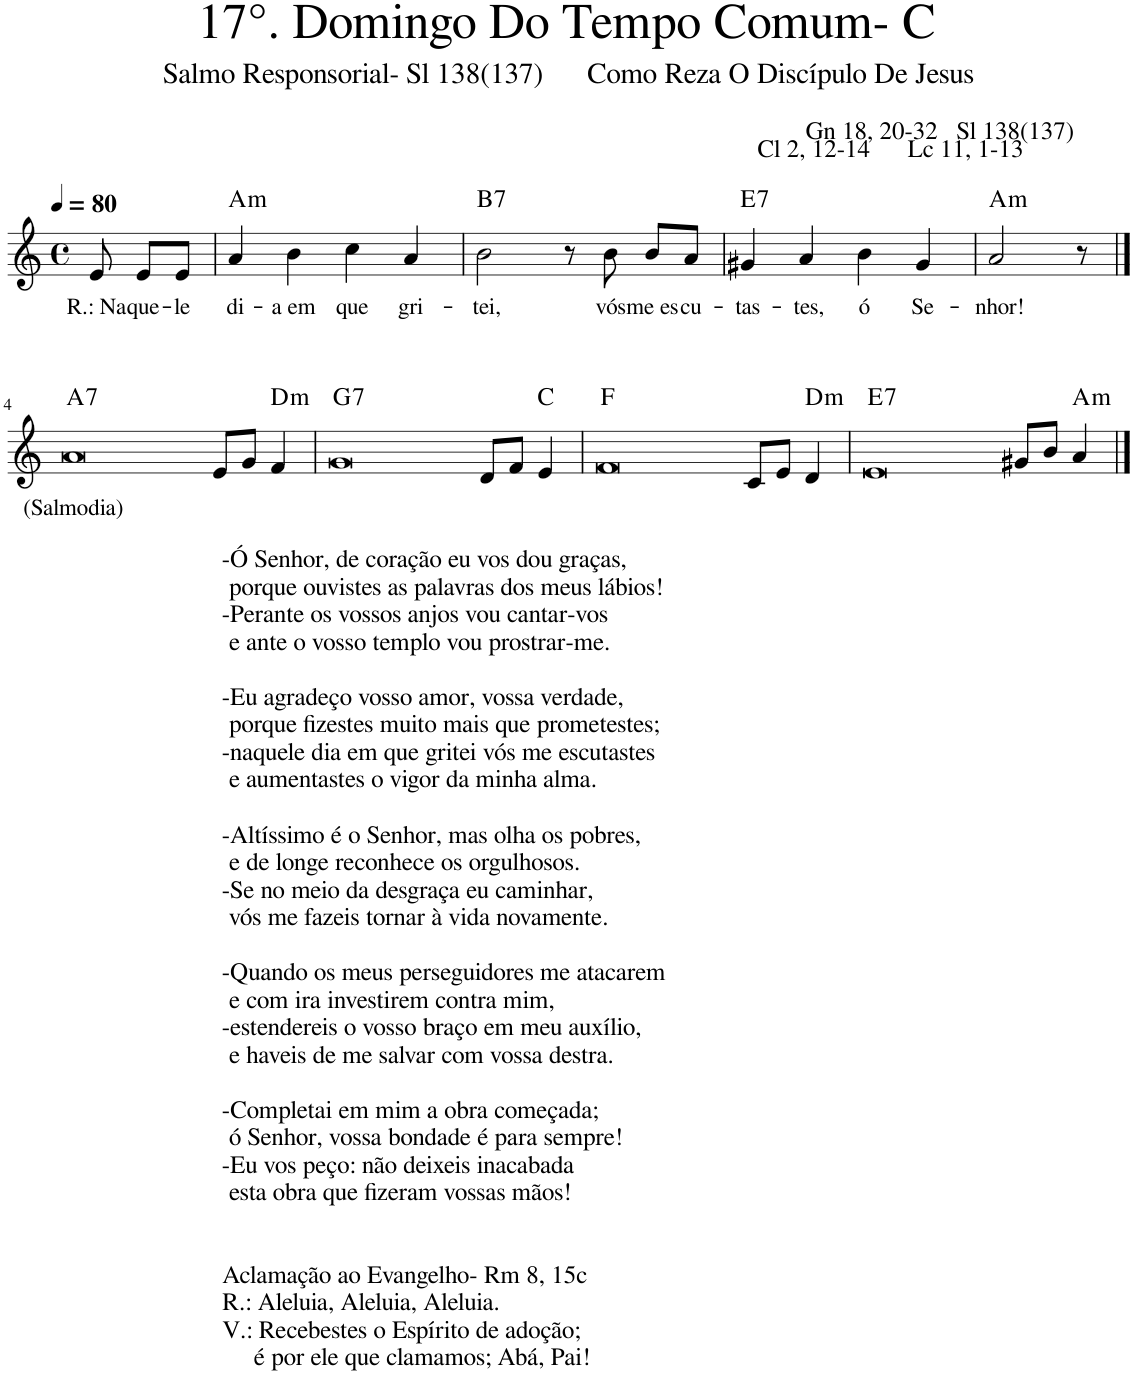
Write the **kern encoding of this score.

**kern	**text	**harte
*part1	*part1	*part1
*staff1	*staff1	*
*I"Voz	*	*
*I'Vo.	*	*
*clefG2	*	*
*k[]	*	*
*M4/4	*	*
*met(c)	*	*
*MM80	*	*
=	=	=
!	!LO:LY:b	!
8e/	R.: Na-	.
!	!LO:LY:b	!
8e/L	-que-	.
!	!LO:LY:b	!
8e/J	-le	.
=1	=1	=1
!	!LO:LY:b	!LO:H:kt=m
4a/	di-	A:min
!	!LO:LY:b	!
4b\	-a em	.
!	!LO:LY:b	!
4cc\	que	.
!	!LO:LY:b	!
4a/	gri-	.
=2	=2	=2
!	!LO:LY:b	!LO:H:kt=7
2b\	-tei,	B:7
8r	.	.
!	!LO:LY:b	!
8b\	vós	.
!	!LO:LY:b	!
8b/L	me es-	.
!	!LO:LY:b	!
8a/J	-cu-	.
=3	=3	=3
!	!LO:LY:b	!LO:H:kt=7
4g#X/	-tas-	E:7
!	!LO:LY:b	!
4a/	-tes,	.
!	!LO:LY:b	!
4b\	ó	.
!	!LO:LY:b	!
4g#/	Se-	.
=3X1	=3X1	=3X1
!	!LO:LY:b	!LO:H:kt=m
2a/	-nhor!	A:min
8r	.	.
!!LO:LB:g=z
==4	==4	==4
!LO:TX:b:t=-Ó Senhor, de coração eu vos dou graças,	!	!
!LO:TX:b:t=porque ouvistes as palavras dos meus lábios!	!	!
!LO:TX:b:t=-Perante os vossos anjos vou cantar-vos	!	!
!LO:TX:b:t=e ante o vosso templo vou prostrar-me.	!	!
!LO:TX:b:t=-Eu agradeço vosso amor, vossa verdade,	!	!
!LO:TX:b:t=porque fizestes muito mais que prometestes;	!	!
!LO:TX:b:t=-naquele dia em que gritei vós me escutastes	!	!
!LO:TX:b:t=e aumentastes o vigor da minha alma.	!	!
!LO:TX:b:t=-Altíssimo é o Senhor, mas olha os pobres,	!	!
!LO:TX:b:t=e de longe reconhece os orgulhosos.	!	!
!LO:TX:b:t=-Se no meio da desgraça eu caminhar,	!	!
!LO:TX:b:t=vós me fazeis tornar à vida novamente.	!	!
!LO:TX:b:t=-Quando os meus perseguidores me atacarem	!	!
!LO:TX:b:t=e com ira investirem contra mim,	!	!
!LO:TX:b:t=-estendereis o vosso braço em meu auxílio,	!	!
!LO:TX:b:t=e haveis de me salvar com vossa destra.	!	!
!LO:TX:b:t=-Completai em mim a obra começada;	!	!
!LO:TX:b:t=ó Senhor, vossa bondade é para sempre!	!	!
!LO:TX:b:t=-Eu vos peço&colon; não deixeis inacabada	!	!
!LO:TX:b:t=esta obra que fizeram vossas mãos!	!	!
!LO:TX:b:t=Aclamação ao Evangelho- Rm 8, 15c	!	!
!LO:TX:b:t=R.&colon; Aleluia, Aleluia, Aleluia.	!	!
!LO:TX:b:t=V.&colon; Recebestes o Espírito de adoção;	!	!
!LO:TX:b:t=é por ele que clamamos; Abá, Pai!	!	!
!	!LO:LY:b	!LO:H:kt=7
[1a	(Salmodia)	A:7
1ryy	.	.
8e/L	.	.
8g/J	.	.
!	!	!LO:H:kt=m
4f/	.	D:min
=5	=5	=5
!	!	!LO:H:kt=7
[1g	.	G:7
1a]	.	.
8d/L	.	.
8f/J	.	.
4e/	.	C:maj
=6	=6	=6
[1f	.	F:maj
1g]	.	.
8c/L	.	.
8e/J	.	.
!	!	!LO:H:kt=m
4d/	.	D:min
=7	=7	=7
!	!	!LO:H:kt=7
[1e	.	E:7
1f]	.	.
8g#X/L	.	.
8b/J	.	.
!	!	!LO:H:kt=m
4a/	.	A:min
==8	==8	==8
1e]	.	.
=	=	=
*-	*-	*-
